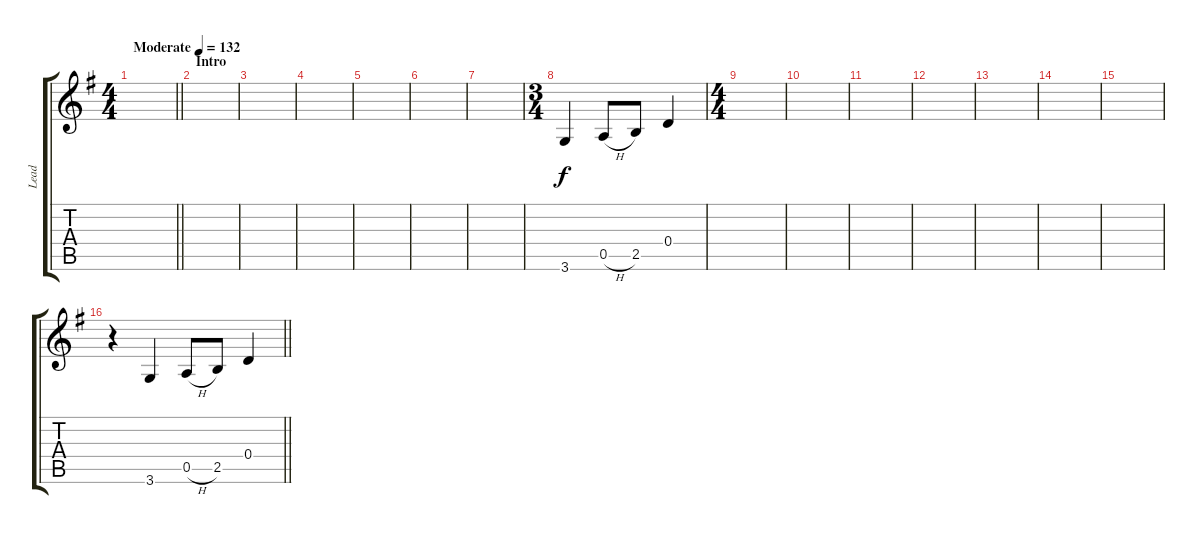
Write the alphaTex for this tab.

\track ("Lead" "Lead") {instrument overdrivenguitar}
\staff {score tabs}
\tuning (E4 B3 G3 D3 A2 E2) {hide}
\ts (4 4)
\tempo (132 "Moderate")
\clef g2
\barLineRight lightlight
\ks g
|
\section ("" "Intro")
|
|
|
|
|
|
\ts (3 4)
3.6.4 0.5{h}.8 2.5.8 0.4.4 |
\ts (4 4)
|
|
|
|
|
|
|
\barLineRight lightlight
r.4 3.6.4 0.5{h}.8 2.5.8 0.4.4
